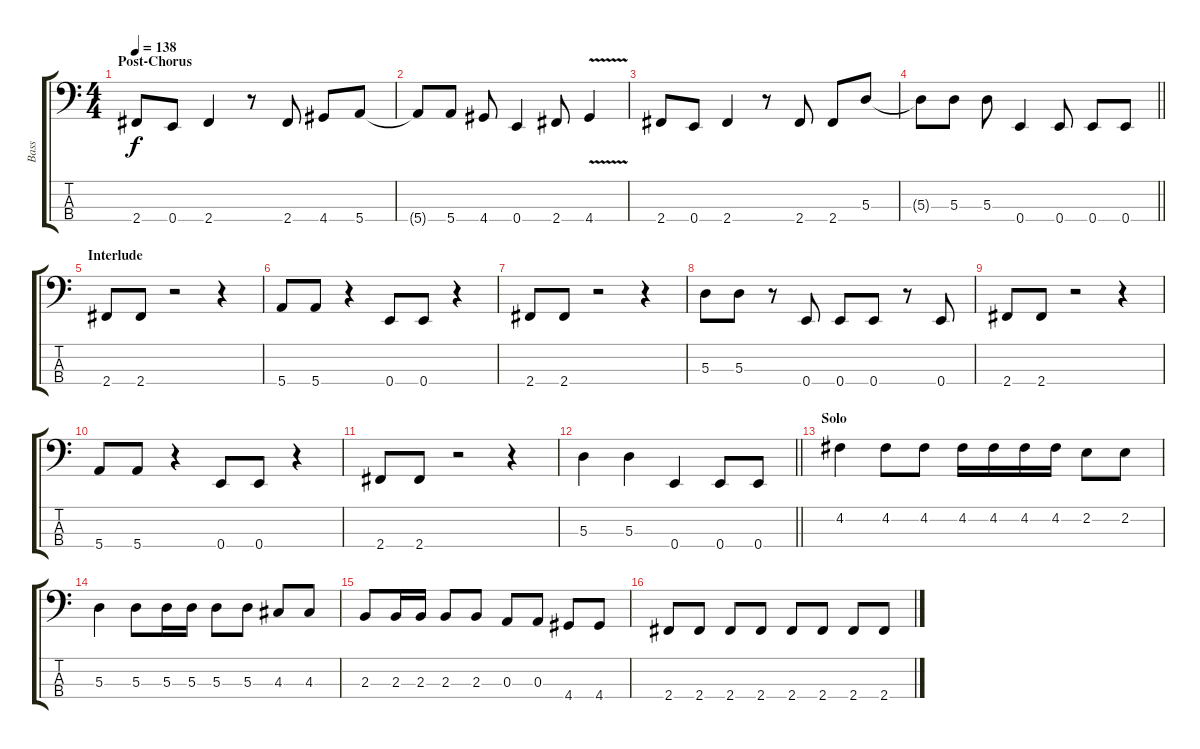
\track ("Bass" "Bass") {instrument electricbasspick}
\staff {score tabs}
\tuning (G2 D2 A1 E1) {hide}
\ts (4 4)
\section ("" "Post-Chorus")
\tempo 138
\clef f4
\ks c
2.4.8{dy f} 0.4.8 2.4.4 r.8 2.4.8 4.4.8 5.4.8 |
5.4{t}.8 5.4.8 4.4.8 0.4.4 2.4.8 4.4{v}.4 |
2.4.8 0.4.8 2.4.4 r.8 2.4.8 2.4.8 5.3.8 |
\barLineRight lightlight
5.3{t}.8 5.3.8 5.3.8 0.4.4 0.4.8 0.4.8 0.4.8 |
\section ("" "Interlude")
2.4.8 2.4.8 r.2 r.4 |
5.4.8 5.4.8 r.4 0.4.8 0.4.8 r.4 |
2.4.8 2.4.8 r.2 r.4 |
5.3.8 5.3.8 r.8 0.4.8 0.4.8 0.4.8 r.8 0.4.8 |
2.4.8 2.4.8 r.2 r.4 |
5.4.8 5.4.8 r.4 0.4.8 0.4.8 r.4 |
2.4.8 2.4.8 r.2 r.4 |
\barLineRight lightlight
5.3.4 5.3.4 0.4.4 0.4.8 0.4.8 |
\section ("" "Solo")
4.2.4 4.2.8 4.2.8 4.2.16 4.2.16 4.2.16 4.2.16 2.2.8 2.2.8 |
5.3.4 5.3.8 5.3.16 5.3.16 5.3.8 5.3.8 4.3.8 4.3.8 |
2.3.8 2.3.16 2.3.16 2.3.8 2.3.8 0.3.8 0.3.8 4.4.8 4.4.8 |
2.4.8 2.4.8 2.4.8 2.4.8 2.4.8 2.4.8 2.4.8 2.4.8
